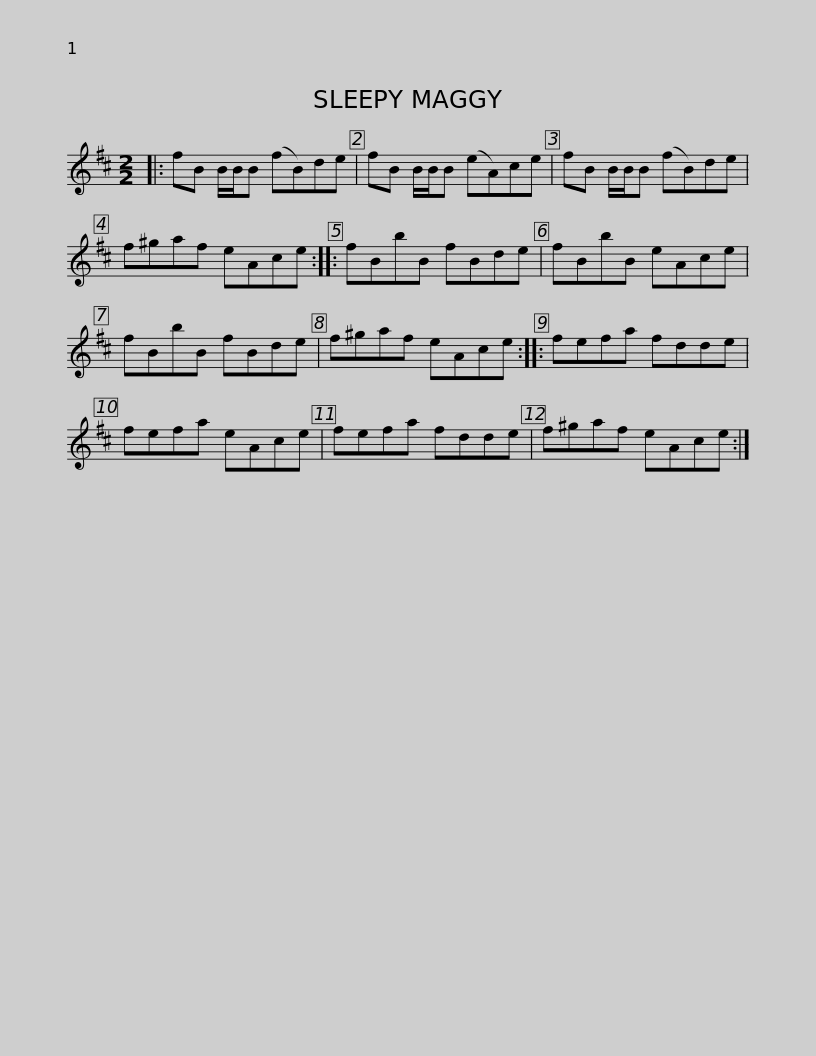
X:1
L:1/8
M:2/2
I:linebreak $
K:Bmin
V:1 treble
V:1
|: fB B/B/B (fB)de | fB B/B/B (eA)ce | fB B/B/B (fB)de | f^gaf eAce ::$ fBbB fBde | %5
 fBbB eAce | fBbB fBde | f^gaf eAce :: fefa fdde |$ fefa eAce | %10
 fefa fdde | f^gaf eAce :| %12
